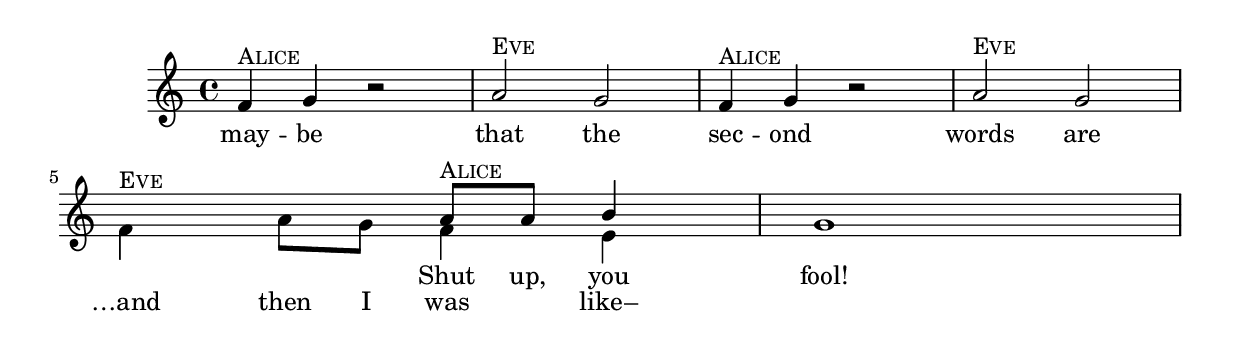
%% DO NOT EDIT this file manually; it was automatically
%% generated from the LilyPond Snippet Repository
%% (http://lsr.di.unimi.it).
%%
%% Make any changes in the LSR itself, or in
%% `Documentation/snippets/new/`, then run
%% `scripts/auxiliar/makelsr.pl`.
%%
%% This file is in the public domain.

\version "2.24.0"

\header {
  lsrtags = "paper-and-layout, vocal-music"

  texidoc = "
Sometimes you may want to put lyrics for different performers on a
single line: where there is rapidly alternating text, for
example.  This snippet shows how this can be done with
@code{\\override VerticalAxisGroup.nonstaff-nonstaff-spacing.minimum-distance = ##f}.
"

  doctitle = "Arranging separate lyrics on a single line"
} % begin verbatim


\header { tagline = ##f }

\layout {
  \context {
    \Lyrics
    \override VerticalAxisGroup.nonstaff-nonstaff-spacing.minimum-distance = ##f
  }
}

aliceSings = \markup { \smallCaps "Alice" }
eveSings = \markup { \smallCaps "Eve" }

<<
  \new Staff <<
    \new Voice = "alice" {
      f'4^\aliceSings g' r2 |
      s1 |
      f'4^\aliceSings g' r2 |
      s1 | \break
      % ...

      \voiceOne
      s2 a'8^\aliceSings a' b'4 |
      \oneVoice
      g'1
    }
    \new Voice = "eve" {
      s1 |
      a'2^\eveSings g' |
      s1 |
      a'2^\eveSings g'
      % ...

      \voiceTwo
      f'4^\eveSings a'8 g' f'4 e' |
      \oneVoice
      s1
    }
  >>
  \new Lyrics \lyricsto "alice" {
    may -- be
    sec -- ond
    % ...
    Shut up, you fool!
  }
  \new Lyrics \lyricsto "eve" {
    that the
    words are
    % ...
    …and then I was like–
  }
>>
